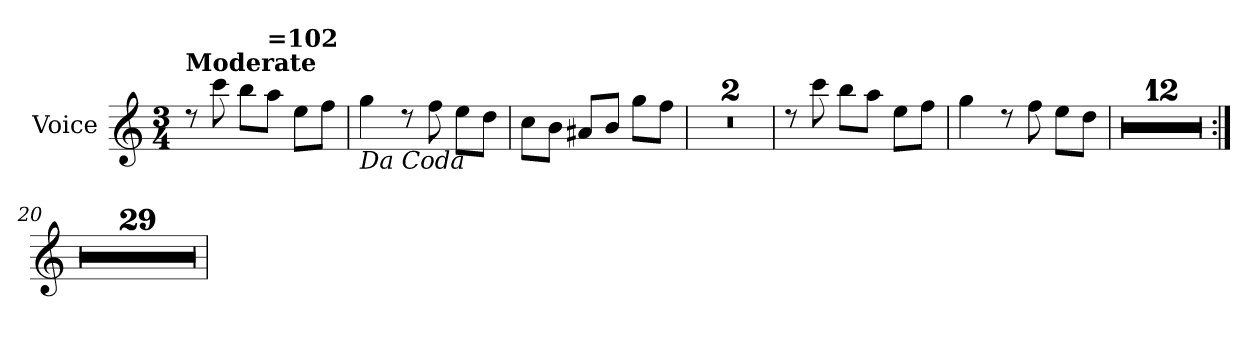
**kern
*part1
*staff1
*I"Voice
*I'V
*clefG2
*M3/4
=1
!LO:TX:a:B:t=Moderate
8rcc
8ccc\
8bb\L
!LO:TX:a:B:t==102
8aa\J
8ee\L
8ff\J
=2
!LO:TX:b:i:t=Da Coda
4gg\
8rcc
8ff\
8ee\L
8dd\J
=3
8cc\L
8b\J
8a#X/L
8b/J
8gg\L
8ff\J
=4
2.r
=5
2.r
=6
8rcc
8ccc\
8bb\L
8aa\J
8ee\L
8ff\J
=7
4gg\
8rcc
8ff\
8ee\L
8dd\J
!!LO:LB:g=z
=8
2.r
=9
2.r
=10
2.r
=11
2.r
=12
2.r
=13
2.r
=14
2.r
=15
2.r
!!LO:LB:g=z
=16
2.r
=17
2.r
=18
2.r
=19
2.r
=20:|!
2.r
=21
2.r
!!LO:LB:g=z
=22
2.r
=23
2.r
=24
2.r
=25
2.r
=26
2.r
=27
2.r
=28
2.r
=29
2.r
=30
2.r
!!LO:LB:g=z
=31
2.r
=32
2.r
=33
2.r
=34
2.r
=35
2.r
!!LO:LB:g=z
=36
2.r
=37
2.r
=38
2.r
=39
2.r
=40
2.r
=41
2.r
=42
2.r
=43
2.r
!!LO:LB:g=z
=44
2.r
=45
2.r
=46
2.r
=47
2.r
=48
2.r
=
*-
